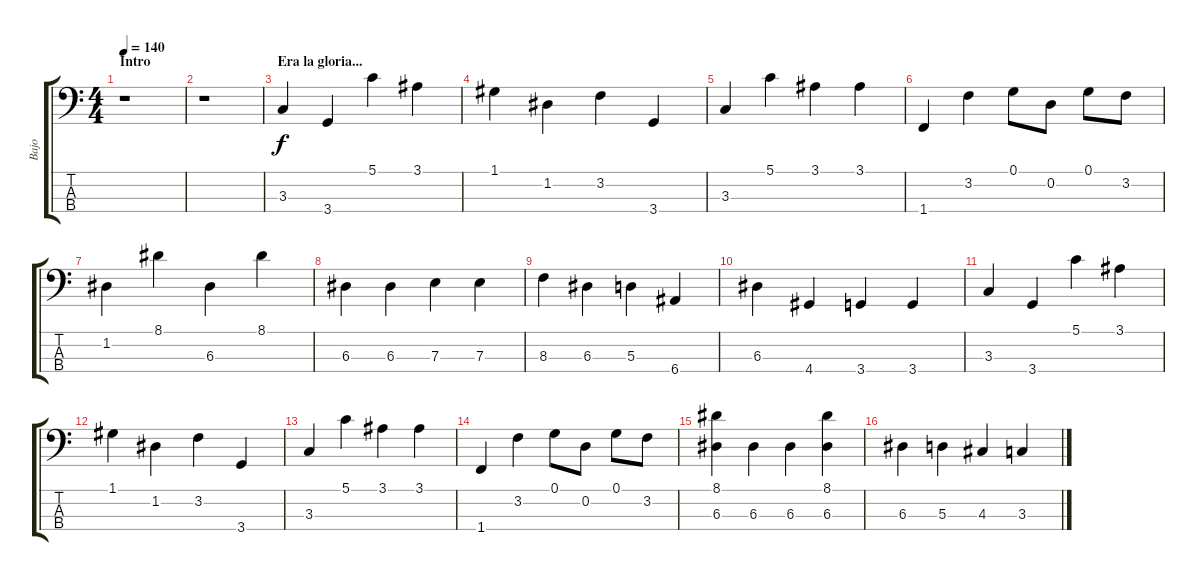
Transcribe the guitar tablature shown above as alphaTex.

\track ("Bajo" "Bajo") {instrument electricbassfinger}
\staff {score tabs}
\tuning (G2 D2 A1 E1) {hide}
\ts (4 4)
\section ("" "Intro")
\tempo 140
\clef f4
\ks c
r.1{dy f instrument electricbassfinger} |
r.1 |
\section ("" "Era la gloria...")
3.3.4 3.4.4 5.1.4 3.1.4 |
1.1.4 1.2.4 3.2.4 3.4.4 |
3.3.4 5.1.4 3.1.4 3.1.4 |
1.4.4 3.2.4 0.1.8 0.2.8 0.1.8 3.2.8 |
1.2.4 8.1.4 6.3.4 8.1.4 |
6.3.4 6.3.4 7.3.4 7.3.4 |
8.3.4 6.3.4 5.3.4 6.4.4 |
6.3.4 4.4.4 3.4.4 3.4.4 |
3.3.4 3.4.4 5.1.4 3.1.4 |
1.1.4 1.2.4 3.2.4 3.4.4 |
3.3.4 5.1.4 3.1.4 3.1.4 |
1.4.4 3.2.4 0.1.8 0.2.8 0.1.8 3.2.8 |
(8.1 6.3).4 6.3.4 6.3.4 (8.1 6.3).4 |
6.3.4 5.3.4 4.3.4 3.3.4
